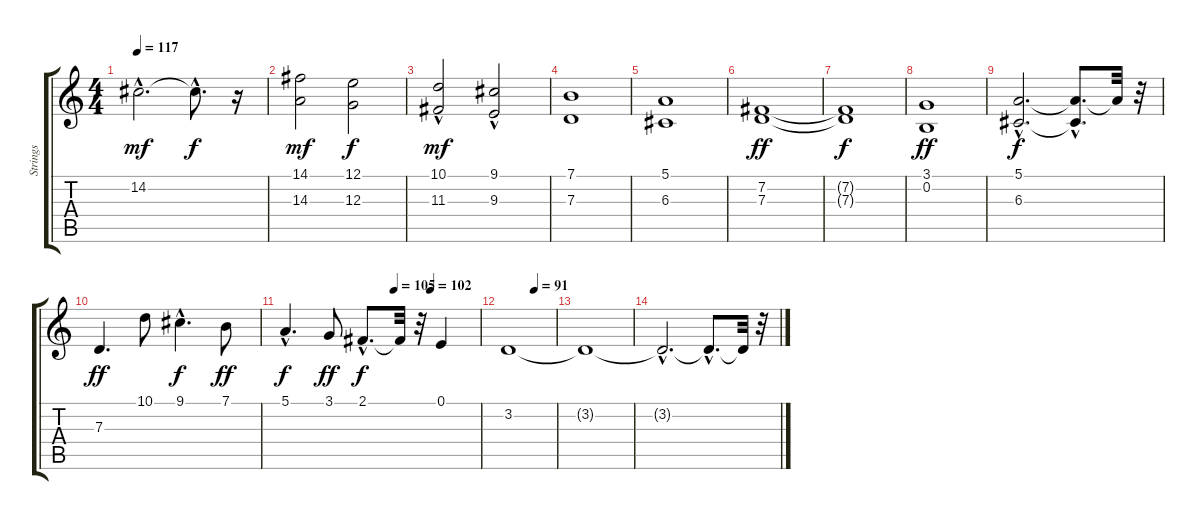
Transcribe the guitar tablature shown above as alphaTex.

\track ("Strings" "Strings") {instrument stringensemble1}
\staff {score tabs}
\tuning (E4 B3 G3 D3 A2 E2) {hide}
\ts (4 4)
\tempo 117
\clef g2
\ks c
14.2{hac}.2{d dy mf} 14.2{hac t}.8{d dy f} r.16 |
(14.1 14.3).2{dy mf} (12.1 12.3).2{dy f} |
(10.1 11.3{hac}).2{dy mf} (9.1 9.3{hac}).2 |
(7.1 7.3).1 |
(5.1 6.3).1 |
(7.2 7.3).1{dy ff} |
(7.2{t} 7.3{t}).1{dy f} |
(3.1 0.2).1{dy ff} |
(5.1{hac} 6.3{hac}).2{d dy f} (5.1{hac t} 6.3{hac t}).8{d} 5.1{t}.32 r.32 |
7.3.4{d dy ff} 10.1.8 9.1{hac}.4{d dy f} 7.1.8{dy ff} |
\tempo (105 0.5625)
\tempo (102 0.75)
5.1{hac}.4{d dy f} 3.1.8{dy ff} 2.1{hac}.8{d dy f} 2.1{t}.32 r.32 0.1.4 |
\tempo (91 0.5625)
3.2.1 |
3.2{t}.1 |
3.2{hac t}.2{d} 3.2{hac t}.8{d} 3.2{t}.32 r.32
